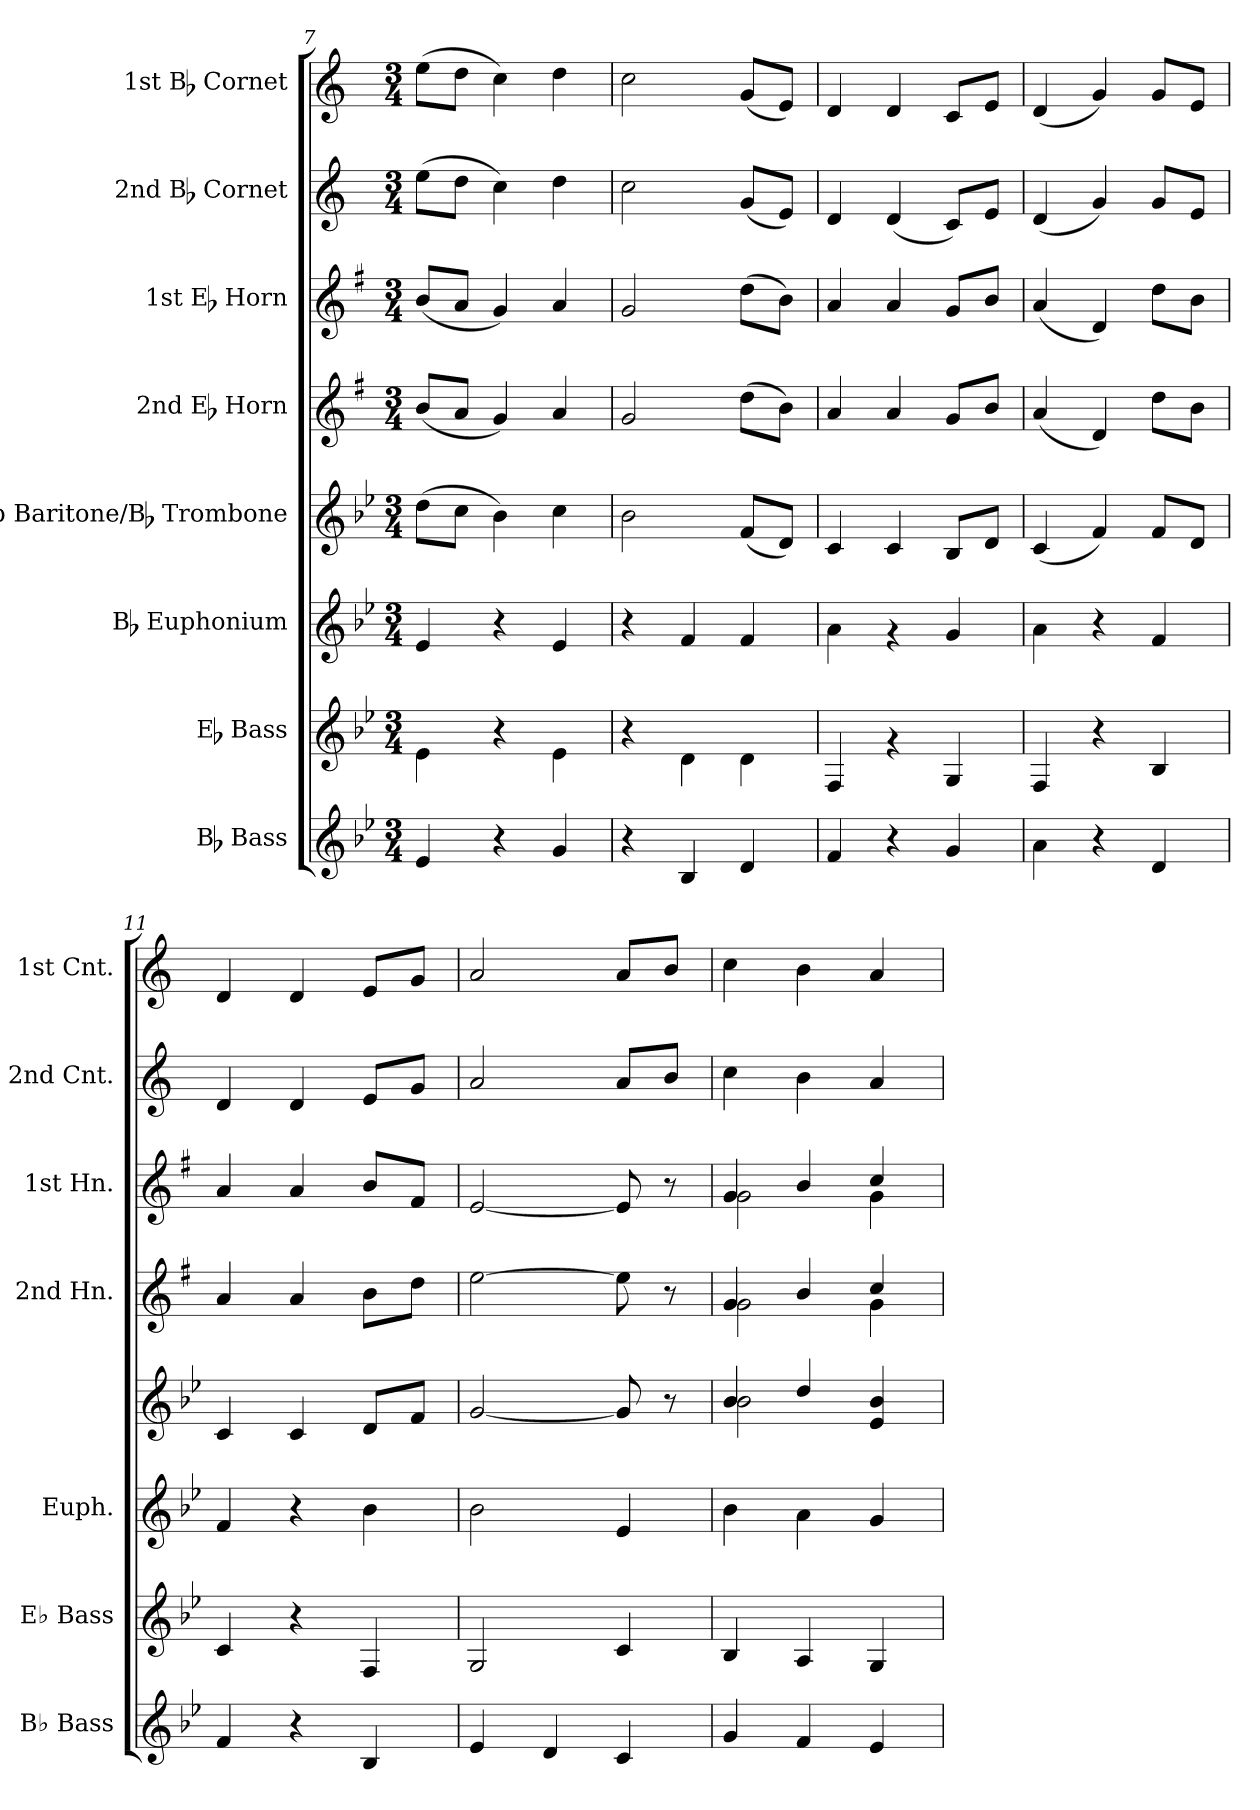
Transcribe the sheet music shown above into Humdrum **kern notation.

**kern	**kern	**kern	**kern	**kern	**kern	**kern	**kern
*part8	*part7	*part6	*part5	*part4	*part3	*part2	*part1
*staff8	*staff7	*staff6	*staff5	*staff4	*staff3	*staff2	*staff1
*I"Bb Bass	*I"Eb Bass	*I"Bb Euphonium	*I"Bb Baritone/Bb Trombone	*I"2nd Eb Horn	*I"1st Eb Horn	*I"2nd Bb Cornet	*I"1st Bb Cornet
*I'Bb Bass	*I'Eb Bass	*I'Euph.	*	*I'2nd Hn.	*I'1st Hn.	*I'2nd Cnt.	*I'1st Cnt.
*clefG2	*clefG2	*clefG2	*clefG2	*clefG2	*clefG2	*clefG2	*clefG2
*ITrd15c26	*ITrd12c21	*ITrd8c14	*ITrd8c14	*ITrd5c9	*ITrd5c9	*ITrd1c2	*ITrd1c2
*k[b-e-]	*k[b-e-]	*k[b-e-]	*k[b-e-]	*k[b-e-]	*k[b-e-]	*k[b-e-]	*k[b-e-]
*M3/4	*M3/4	*M3/4	*M3/4	*M3/4	*M3/4	*M3/4	*M3/4
=7	=7	=7	=7	=7	=7	=7	=7
4EE-/	4E-\	4E-/	(8d\L	(8d/L	(8d/L	(8dd\L	(8dd\L
.	.	.	8c\J	8c/J	8c/J	8cc\J	8cc\J
4r	4r	4r	4B-\)	4B-/)	4B-/)	4b-\)	4b-\)
4GG/	4E-\	4E-/	4c\	4c/	4c/	4cc\	4cc\
=8	=8	=8	=8	=8	=8	=8	=8
4r	4r	4r	2B-\	2B-/	2B-/	2b-\	2b-\
4BBB-/	4D\	4F/	.	.	.	.	.
4DD/	4D\	4F/	(8F/L	(8f\L	(8f\L	(8f/L	(8f/L
.	.	.	8D/J)	8d\J)	8d\J)	8d/J)	8d/J)
=9	=9	=9	=9	=9	=9	=9	=9
4FF/	4FF/	4A\	4C/	4c/	4c/	4c/	4c/
4r	4rg	4rg	4C/	4c/	4c/	(4c/	4c/
4GG/	4GG/	4G/	8BB-/L	8B-/L	8B-/L	8B-/L)	8B-/L
.	.	.	8D/J	8d/J	8d/J	8d/J	8d/J
=10	=10	=10	=10	=10	=10	=10	=10
4AA\	4FF/	4A\	(4C/	(4c/	(4c/	(4c/	(4c/
4r	4r	4r	4F/)	4F/)	4F/)	4f/)	4f/)
4DD/	4BB-/	4F/	8F/L	8f\L	8f\L	8f/L	8f/L
.	.	.	8D/J	8d\J	8d\J	8d/J	8d/J
!!LO:LB:g=z
=11	=11	=11	=11	=11	=11	=11	=11
4FF/	4C/	4F/	4C/	4c/	4c/	4c/	4c/
4r	4r	4r	4C/	4c/	4c/	4c/	4c/
4BBB-/	4FF/	4B-\	8D/L	8d\L	8d/L	8d/L	8d/L
.	.	.	8F/J	8f\J	8A/J	8f/J	8f/J
=12	=12	=12	=12	=12	=12	=12	=12
4EE-/	2GG/	2B-\	[2G/	[2g\	[2G/	2g/	2g/
4DD/	.	.	.	.	.	.	.
4CC/	4C/	4E-/	8G/]	8g\]	8G/]	8g/L	8g/L
.	.	.	8r	8r	8r	8a/J	8a/J
=13	=13	=13	=13	=13	=13	=13	=13
*	*	*	*^	*^	*^	*	*
4GG/	4BB-/	4B-\	4B-/	2B-\	4B-/	2B-\	4B-/	2B-\	4b-\	4b-\
4FF/	4AA/	4A\	4d/	.	4d/	.	4d/	.	4a\	4a\
4EE-/	4GG/	4G/	4E-/ 4B-/	4ryy	4e-/	4B-\	4e-/	4B-\	4g/	4g/
*	*	*	*v	*v	*	*	*v	*v	*	*
*	*	*	*	*v	*v	*	*	*
=	=	=	=	=	=	=	=
*-	*-	*-	*-	*-	*-	*-	*-
